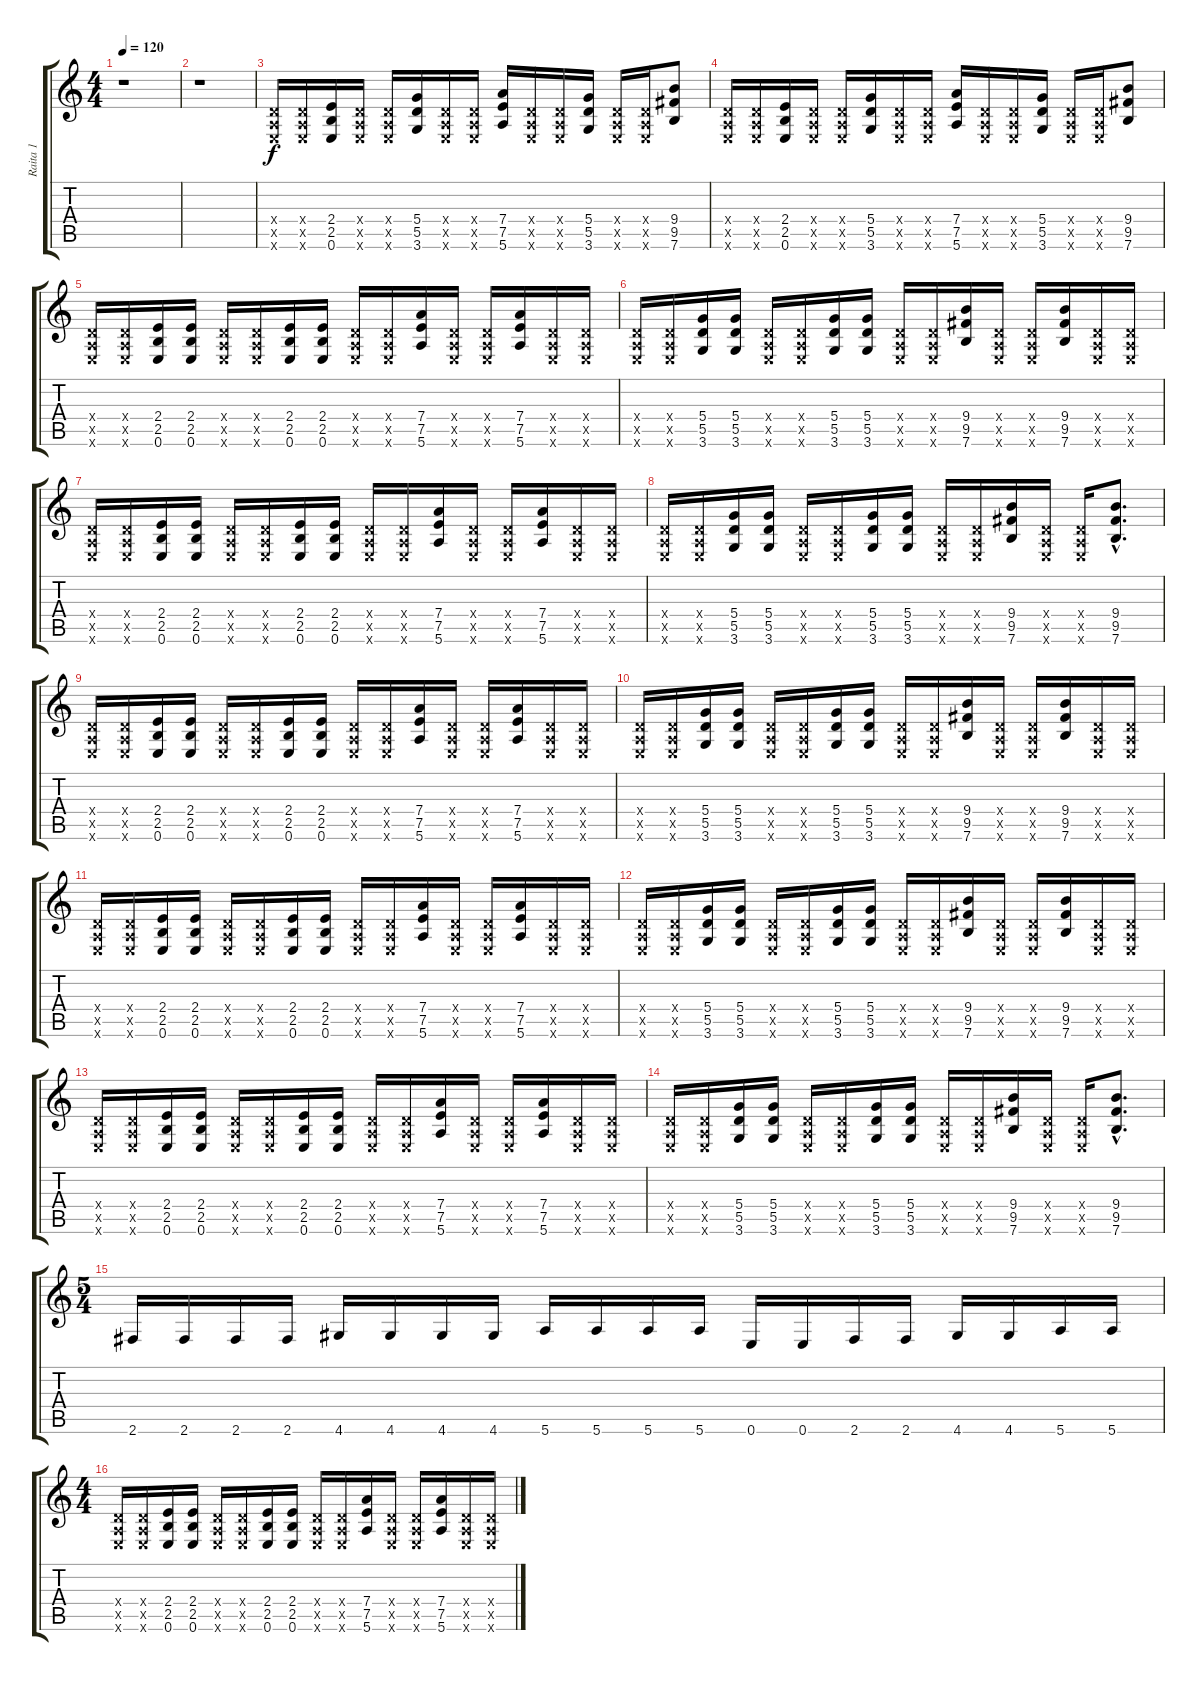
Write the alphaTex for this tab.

\track ("Raita 1" "Raita 1") {instrument overdrivenguitar}
\staff {score tabs}
\tuning (E4 B3 G3 D3 A2 E2) {hide}
\ts (4 4)
\tempo 120
\clef g2
\ks c
r.1{dy f instrument overdrivenguitar} |
r.1 |
(0.4{x} 0.5{x} 0.6{x}).16 (0.4{x} 0.5{x} 0.6{x}).16 (2.4 2.5 0.6).16 (0.4{x} 0.5{x} 0.6{x}).16 (0.4{x} 0.5{x} 0.6{x}).16 (5.4 5.5 3.6).16 (0.4{x} 0.5{x} 0.6{x}).16 (0.4{x} 0.5{x} 0.6{x}).16 (7.4 7.5 5.6).16 (0.4{x} 0.5{x} 0.6{x}).16 (0.4{x} 0.5{x} 0.6{x}).16 (5.4 5.5 3.6).16 (0.4{x} 0.5{x} 0.6{x}).16 (0.4{x} 0.5{x} 0.6{x}).16 (9.4 9.5 7.6).8 |
(0.4{x} 0.5{x} 0.6{x}).16 (0.4{x} 0.5{x} 0.6{x}).16 (2.4 2.5 0.6).16 (0.4{x} 0.5{x} 0.6{x}).16 (0.4{x} 0.5{x} 0.6{x}).16 (5.4 5.5 3.6).16 (0.4{x} 0.5{x} 0.6{x}).16 (0.4{x} 0.5{x} 0.6{x}).16 (7.4 7.5 5.6).16 (0.4{x} 0.5{x} 0.6{x}).16 (0.4{x} 0.5{x} 0.6{x}).16 (5.4 5.5 3.6).16 (0.4{x} 0.5{x} 0.6{x}).16 (0.4{x} 0.5{x} 0.6{x}).16 (9.4 9.5 7.6).8 |
(0.4{x} 0.5{x} 0.6{x}).16 (0.4{x} 0.5{x} 0.6{x}).16 (2.4 2.5 0.6).16 (2.4 2.5 0.6).16 (0.4{x} 0.5{x} 0.6{x}).16 (0.4{x} 0.5{x} 0.6{x}).16 (2.4 2.5 0.6).16 (2.4 2.5 0.6).16 (0.4{x} 0.5{x} 0.6{x}).16 (0.4{x} 0.5{x} 0.6{x}).16 (7.4 7.5 5.6).16 (0.4{x} 0.5{x} 0.6{x}).16 (0.4{x} 0.5{x} 0.6{x}).16 (7.4 7.5 5.6).16 (0.4{x} 0.5{x} 0.6{x}).16 (0.4{x} 0.5{x} 0.6{x}).16 |
(0.4{x} 0.5{x} 0.6{x}).16 (0.4{x} 0.5{x} 0.6{x}).16 (5.4 5.5 3.6).16 (5.4 5.5 3.6).16 (0.4{x} 0.5{x} 0.6{x}).16 (0.4{x} 0.5{x} 0.6{x}).16 (5.4 5.5 3.6).16 (5.4 5.5 3.6).16 (0.4{x} 0.5{x} 0.6{x}).16 (0.4{x} 0.5{x} 0.6{x}).16 (9.4 9.5 7.6).16 (0.4{x} 0.5{x} 0.6{x}).16 (0.4{x} 0.5{x} 0.6{x}).16 (9.4 9.5 7.6).16 (0.4{x} 0.5{x} 0.6{x}).16 (0.4{x} 0.5{x} 0.6{x}).16 |
(0.4{x} 0.5{x} 0.6{x}).16 (0.4{x} 0.5{x} 0.6{x}).16 (2.4 2.5 0.6).16 (2.4 2.5 0.6).16 (0.4{x} 0.5{x} 0.6{x}).16 (0.4{x} 0.5{x} 0.6{x}).16 (2.4 2.5 0.6).16 (2.4 2.5 0.6).16 (0.4{x} 0.5{x} 0.6{x}).16 (0.4{x} 0.5{x} 0.6{x}).16 (7.4 7.5 5.6).16 (0.4{x} 0.5{x} 0.6{x}).16 (0.4{x} 0.5{x} 0.6{x}).16 (7.4 7.5 5.6).16 (0.4{x} 0.5{x} 0.6{x}).16 (0.4{x} 0.5{x} 0.6{x}).16 |
(0.4{x} 0.5{x} 0.6{x}).16 (0.4{x} 0.5{x} 0.6{x}).16 (5.4 5.5 3.6).16 (5.4 5.5 3.6).16 (0.4{x} 0.5{x} 0.6{x}).16 (0.4{x} 0.5{x} 0.6{x}).16 (5.4 5.5 3.6).16 (5.4 5.5 3.6).16 (0.4{x} 0.5{x} 0.6{x}).16 (0.4{x} 0.5{x} 0.6{x}).16 (9.4 9.5 7.6).16 (0.4{x} 0.5{x} 0.6{x}).16 (0.4{x} 0.5{x} 0.6{x}).16 (9.4{hac} 9.5{hac} 7.6{hac}).8{d} |
(0.4{x} 0.5{x} 0.6{x}).16 (0.4{x} 0.5{x} 0.6{x}).16 (2.4 2.5 0.6).16 (2.4 2.5 0.6).16 (0.4{x} 0.5{x} 0.6{x}).16 (0.4{x} 0.5{x} 0.6{x}).16 (2.4 2.5 0.6).16 (2.4 2.5 0.6).16 (0.4{x} 0.5{x} 0.6{x}).16 (0.4{x} 0.5{x} 0.6{x}).16 (7.4 7.5 5.6).16 (0.4{x} 0.5{x} 0.6{x}).16 (0.4{x} 0.5{x} 0.6{x}).16 (7.4 7.5 5.6).16 (0.4{x} 0.5{x} 0.6{x}).16 (0.4{x} 0.5{x} 0.6{x}).16 |
(0.4{x} 0.5{x} 0.6{x}).16 (0.4{x} 0.5{x} 0.6{x}).16 (5.4 5.5 3.6).16 (5.4 5.5 3.6).16 (0.4{x} 0.5{x} 0.6{x}).16 (0.4{x} 0.5{x} 0.6{x}).16 (5.4 5.5 3.6).16 (5.4 5.5 3.6).16 (0.4{x} 0.5{x} 0.6{x}).16 (0.4{x} 0.5{x} 0.6{x}).16 (9.4 9.5 7.6).16 (0.4{x} 0.5{x} 0.6{x}).16 (0.4{x} 0.5{x} 0.6{x}).16 (9.4 9.5 7.6).16 (0.4{x} 0.5{x} 0.6{x}).16 (0.4{x} 0.5{x} 0.6{x}).16 |
(0.4{x} 0.5{x} 0.6{x}).16 (0.4{x} 0.5{x} 0.6{x}).16 (2.4 2.5 0.6).16 (2.4 2.5 0.6).16 (0.4{x} 0.5{x} 0.6{x}).16 (0.4{x} 0.5{x} 0.6{x}).16 (2.4 2.5 0.6).16 (2.4 2.5 0.6).16 (0.4{x} 0.5{x} 0.6{x}).16 (0.4{x} 0.5{x} 0.6{x}).16 (7.4 7.5 5.6).16 (0.4{x} 0.5{x} 0.6{x}).16 (0.4{x} 0.5{x} 0.6{x}).16 (7.4 7.5 5.6).16 (0.4{x} 0.5{x} 0.6{x}).16 (0.4{x} 0.5{x} 0.6{x}).16 |
(0.4{x} 0.5{x} 0.6{x}).16 (0.4{x} 0.5{x} 0.6{x}).16 (5.4 5.5 3.6).16 (5.4 5.5 3.6).16 (0.4{x} 0.5{x} 0.6{x}).16 (0.4{x} 0.5{x} 0.6{x}).16 (5.4 5.5 3.6).16 (5.4 5.5 3.6).16 (0.4{x} 0.5{x} 0.6{x}).16 (0.4{x} 0.5{x} 0.6{x}).16 (9.4 9.5 7.6).16 (0.4{x} 0.5{x} 0.6{x}).16 (0.4{x} 0.5{x} 0.6{x}).16 (9.4 9.5 7.6).16 (0.4{x} 0.5{x} 0.6{x}).16 (0.4{x} 0.5{x} 0.6{x}).16 |
(0.4{x} 0.5{x} 0.6{x}).16 (0.4{x} 0.5{x} 0.6{x}).16 (2.4 2.5 0.6).16 (2.4 2.5 0.6).16 (0.4{x} 0.5{x} 0.6{x}).16 (0.4{x} 0.5{x} 0.6{x}).16 (2.4 2.5 0.6).16 (2.4 2.5 0.6).16 (0.4{x} 0.5{x} 0.6{x}).16 (0.4{x} 0.5{x} 0.6{x}).16 (7.4 7.5 5.6).16 (0.4{x} 0.5{x} 0.6{x}).16 (0.4{x} 0.5{x} 0.6{x}).16 (7.4 7.5 5.6).16 (0.4{x} 0.5{x} 0.6{x}).16 (0.4{x} 0.5{x} 0.6{x}).16 |
(0.4{x} 0.5{x} 0.6{x}).16 (0.4{x} 0.5{x} 0.6{x}).16 (5.4 5.5 3.6).16 (5.4 5.5 3.6).16 (0.4{x} 0.5{x} 0.6{x}).16 (0.4{x} 0.5{x} 0.6{x}).16 (5.4 5.5 3.6).16 (5.4 5.5 3.6).16 (0.4{x} 0.5{x} 0.6{x}).16 (0.4{x} 0.5{x} 0.6{x}).16 (9.4 9.5 7.6).16 (0.4{x} 0.5{x} 0.6{x}).16 (0.4{x} 0.5{x} 0.6{x}).16 (9.4{hac} 9.5{hac} 7.6{hac}).8{d} |
\ts (5 4)
2.6.16 2.6.16 2.6.16 2.6.16 4.6.16 4.6.16 4.6.16 4.6.16 5.6.16 5.6.16 5.6.16 5.6.16 0.6.16 0.6.16 2.6.16 2.6.16 4.6.16 4.6.16 5.6.16 5.6.16 |
\ts (4 4)
(0.4{x} 0.5{x} 0.6{x}).16 (0.4{x} 0.5{x} 0.6{x}).16 (2.4 2.5 0.6).16 (2.4 2.5 0.6).16 (0.4{x} 0.5{x} 0.6{x}).16 (0.4{x} 0.5{x} 0.6{x}).16 (2.4 2.5 0.6).16 (2.4 2.5 0.6).16 (0.4{x} 0.5{x} 0.6{x}).16 (0.4{x} 0.5{x} 0.6{x}).16 (7.4 7.5 5.6).16 (0.4{x} 0.5{x} 0.6{x}).16 (0.4{x} 0.5{x} 0.6{x}).16 (7.4 7.5 5.6).16 (0.4{x} 0.5{x} 0.6{x}).16 (0.4{x} 0.5{x} 0.6{x}).16
